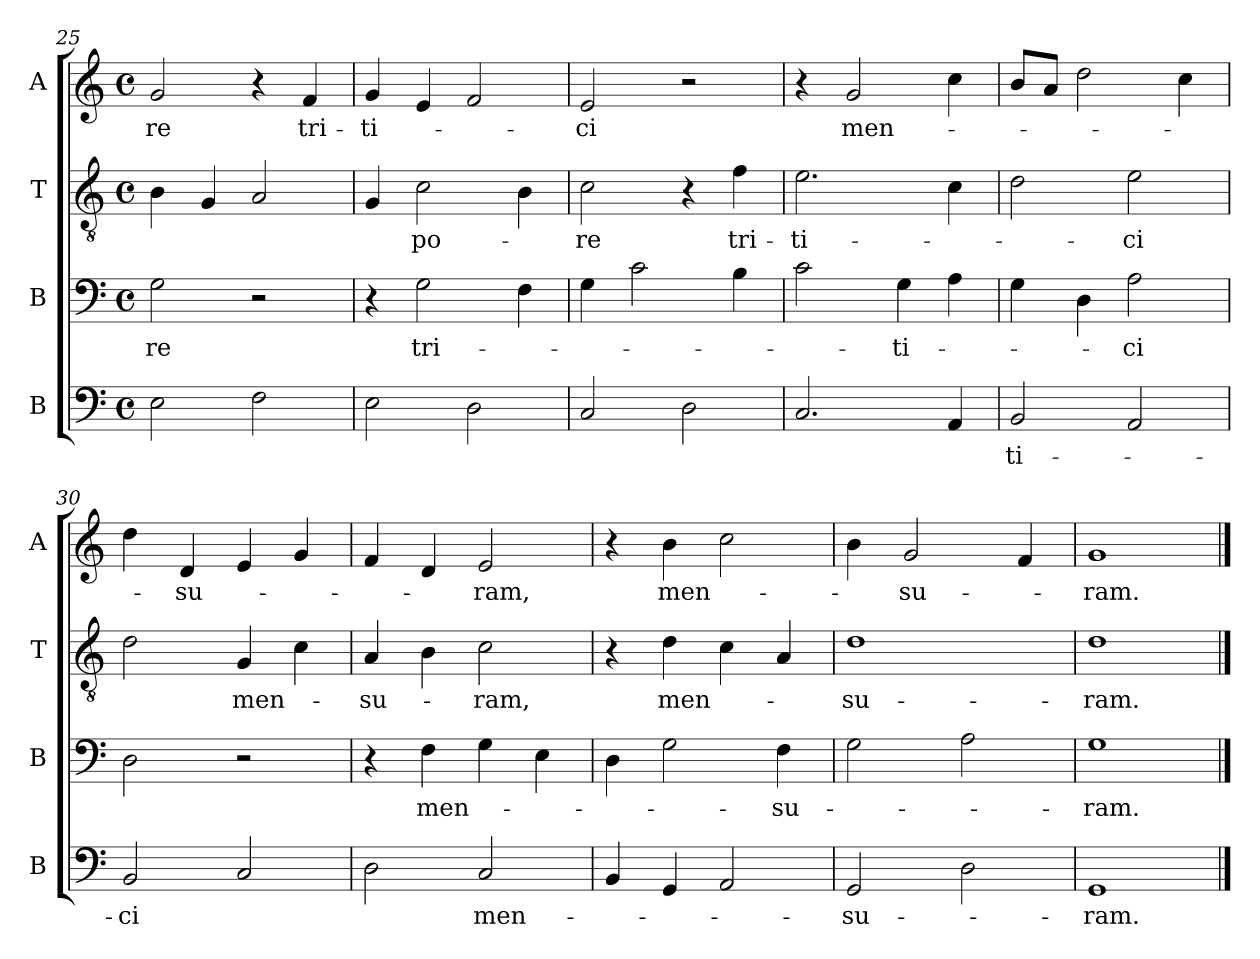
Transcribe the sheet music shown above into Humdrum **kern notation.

**kern	**text	**kern	**text	**kern	**text	**kern	**text
*part4	*part4	*part3	*part3	*part2	*part2	*part1	*part1
*staff4	*staff4	*staff3	*staff3	*staff2	*staff2	*staff1	*staff1
*I"B	*	*I"B	*	*I"T	*	*I"A	*
*I'B	*	*I'B	*	*I'T	*	*I'A	*
*clefF4	*	*clefF4	*	*clefGv2	*	*clefG2	*
*k[]	*	*k[]	*	*k[]	*	*k[]	*
*C:	*	*C:	*	*C:	*	*C:	*
*M4/4	*	*M4/4	*	*M4/4	*	*M4/4	*
*met(c)	*	*met(c)	*	*met(c)	*	*met(c)	*
=25	=25	=25	=25	=25	=25	=25	=25
!	!	!	!LO:LY:b	!	!	!	!LO:LY:b
2E\	.	2G\	-re	4B\	.	2g/	-re
.	.	.	.	4G/	.	.	.
2F\	.	2r	.	2A/	.	4r	.
!	!	!	!	!	!	!	!LO:LY:b
.	.	.	.	.	.	4f/	tri-
=26	=26	=26	=26	=26	=26	=26	=26
!	!	!	!	!	!	!	!LO:LY:b
2E\	.	4r	.	4G/	.	4g/	-ti-
!	!	!	!LO:LY:b	!	!LO:LY:b	!	!
.	.	2G\	tri-	2c\	-po-	4e/	.
2D\	.	.	.	.	.	2f/	.
.	.	4F\	.	4B\	.	.	.
=27	=27	=27	=27	=27	=27	=27	=27
!	!	!	!	!	!LO:LY:b	!	!LO:LY:b
2C/	.	4G\	.	2c\	-re	2e/	-ci
.	.	2c\	.	.	.	.	.
2D\	.	.	.	4r	.	2r	.
!	!	!	!	!	!LO:LY:b	!	!
.	.	4B\	.	4f\	tri-	.	.
!!LO:PB:g=z
=28	=28	=28	=28	=28	=28	=28	=28
!	!	!	!	!	!LO:LY:b	!	!
2.C/	.	2c\	.	2.e\	-ti-	4r	.
!	!	!	!	!	!	!	!LO:LY:b
.	.	.	.	.	.	2g/	men-
!	!	!	!LO:LY:b	!	!	!	!
.	.	4G\	-ti-	.	.	.	.
4AA/	.	4A\	.	4c\	.	4cc\	.
=29	=29	=29	=29	=29	=29	=29	=29
!	!LO:LY:b	!	!	!	!	!	!
2BB/	-ti-	4G\	.	2d\	.	8b/L	.
.	.	.	.	.	.	8a/J	.
.	.	4D\	.	.	.	2dd\	.
!	!	!	!LO:LY:b	!	!LO:LY:b	!	!
2AA/	.	2A\	-ci	2e\	-ci	.	.
.	.	.	.	.	.	4cc\	.
=30	=30	=30	=30	=30	=30	=30	=30
!	!LO:LY:b	!	!	!	!	!	!
2BB/	-ci	2D\	.	2d\	.	4dd\	.
!	!	!	!	!	!	!	!LO:LY:b
.	.	.	.	.	.	4d/	-su-
!	!	!	!	!	!LO:LY:b	!	!
2C/	.	2r	.	4G/	men-	4e/	.
.	.	.	.	4c\	.	4g/	.
=31	=31	=31	=31	=31	=31	=31	=31
!	!	!	!	!	!LO:LY:b	!	!
2D\	.	4r	.	4A/	-su-	4f/	.
!	!	!	!LO:LY:b	!	!	!	!
.	.	4F\	men-	4B\	.	4d/	.
!	!LO:LY:b	!	!	!	!LO:LY:b	!	!LO:LY:b
2C/	men-	4G\	.	2c\	-ram,	2e/	-ram,
.	.	4E\	.	.	.	.	.
=32	=32	=32	=32	=32	=32	=32	=32
4BB/	.	4D\	.	4r	.	4r	.
!	!	!	!	!	!LO:LY:b	!	!LO:LY:b
4GG/	.	2G\	.	4d\	men-	4b\	men-
2AA/	.	.	.	4c\	.	2cc\	.
!	!	!	!LO:LY:b	!	!	!	!
.	.	4F\	-su-	4A/	.	.	.
=33	=33	=33	=33	=33	=33	=33	=33
!	!LO:LY:b	!	!	!	!LO:LY:b	!	!
2GG/	-su-	2G\	.	1d	-su-	4b\	.
!	!	!	!	!	!	!	!LO:LY:b
.	.	.	.	.	.	2g/	-su-
2D\	.	2A\	.	.	.	.	.
.	.	.	.	.	.	4f/	.
=34	=34	=34	=34	=34	=34	=34	=34
!	!LO:LY:b	!	!LO:LY:b	!	!LO:LY:b	!	!LO:LY:b
1GG	-ram.	1G	-ram.	1d	-ram.	1g	-ram.
==	==	==	==	==	==	==	==
*-	*-	*-	*-	*-	*-	*-	*-
